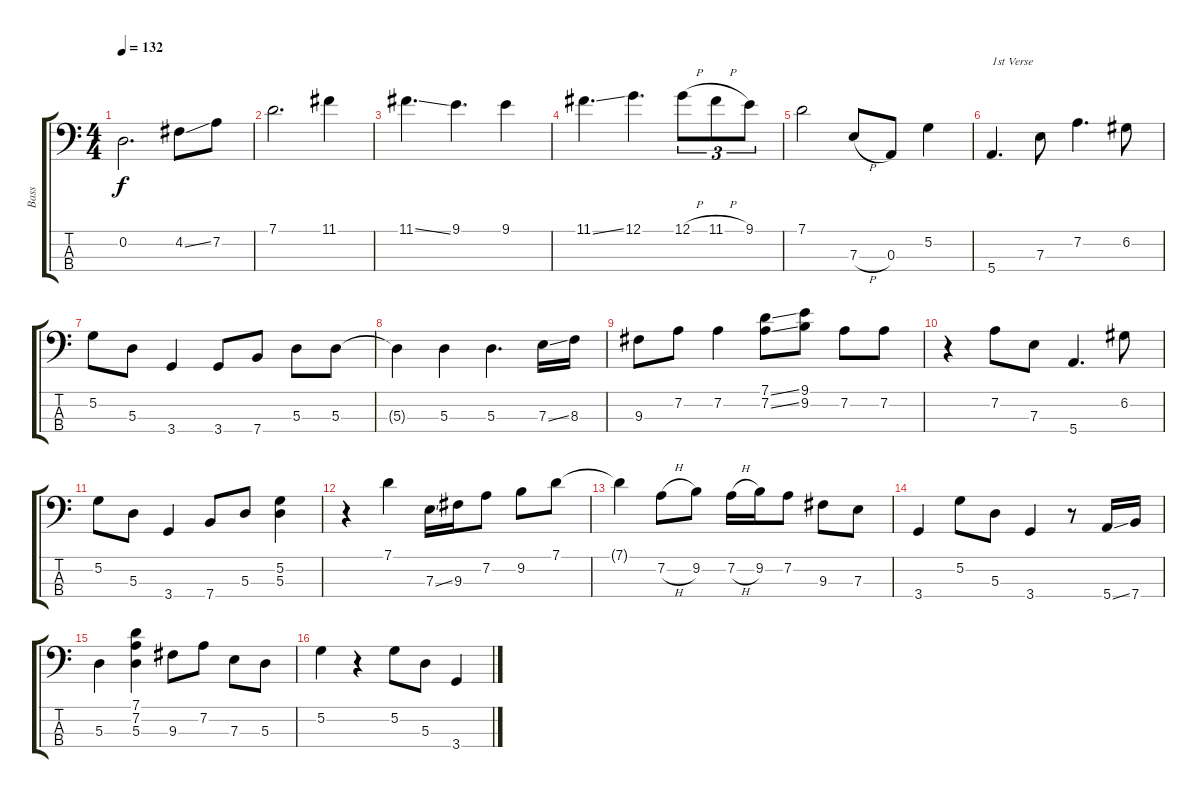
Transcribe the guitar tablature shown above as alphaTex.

\track ("Bass" "Bass") {instrument electricbassfinger}
\staff {score tabs}
\tuning (G2 D2 A1 E1) {hide}
\ts (4 4)
\tempo 132
\clef f4
\ks c
0.2.2{d dy f} 4.2{ss}.8 7.2.8 |
7.1.2{d} 11.1.4 |
11.1{ss}.4{d} 9.1.4{d} 9.1.4 |
11.1{ss}.4{d} 12.1.4{d} 12.1{h}.8{tu (3 2)} 11.1{h}.8{tu (3 2)} 9.1.8{tu (3 2)} |
7.1.2 7.3{h}.8 0.3.8 5.2.4 |
5.4.4{d txt "1st Verse"} 7.3.8 7.2.4{d} 6.2.8 |
5.2.8 5.3.8 3.4.4 3.4.8 7.4.8 5.3.8 5.3.8 |
5.3{t}.4 5.3.4 5.3.4{d} 7.3{ss}.16 8.3.16 |
9.3.8 7.2.8 7.2.4 (7.1{ss} 7.2{ss}).8 (9.1 9.2).8 7.2.8 7.2.8 |
r.4 7.2.8 7.3.8 5.4.4{d} 6.2.8 |
5.2.8 5.3.8 3.4.4 7.4.8 5.3.8 (5.2 5.3).4 |
r.4 7.1.4 7.3{ss}.16 9.3.16 7.2.8 9.2.8 7.1.8 |
7.1{t}.4 7.2{h}.8 9.2.8 7.2{h}.16 9.2.16 7.2.8 9.3.8 7.3.8 |
3.4.4 5.2.8 5.3.8 3.4.4 r.8 5.4{ss}.16 7.4.16 |
5.3.4 (7.1 7.2 5.3).4 9.3.8 7.2.8 7.3.8 5.3.8 |
5.2.4 r.4 5.2.8 5.3.8 3.4.4
